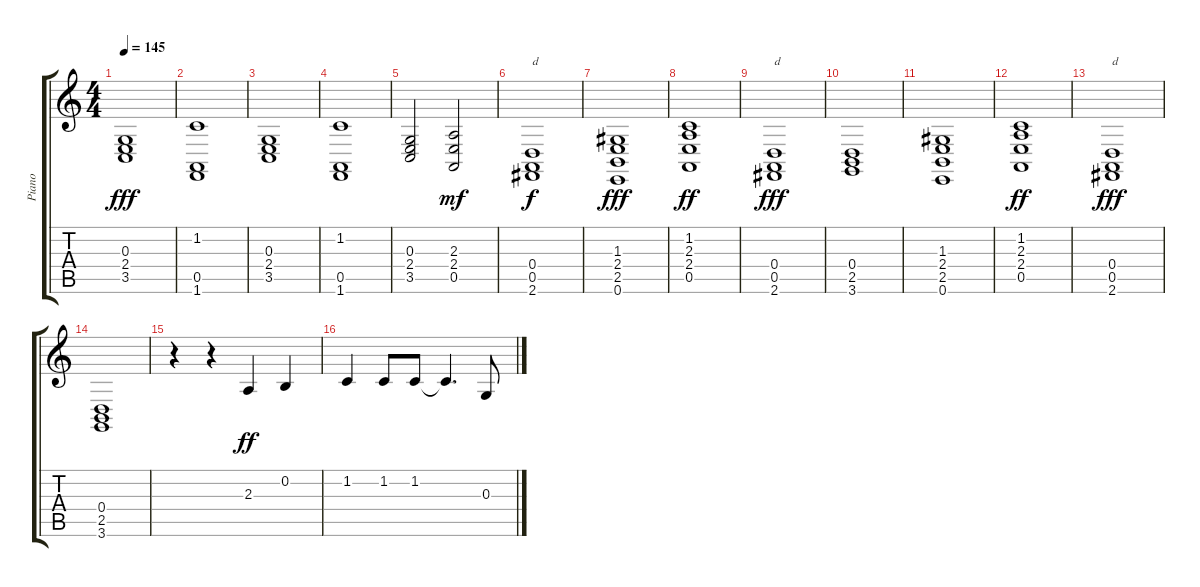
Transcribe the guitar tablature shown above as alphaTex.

\track ("Piano" "Piano") {instrument brightacousticpiano}
\staff {score tabs}
\tuning (E4 B3 G3 D3 A2 E2) {hide}
\ts (4 4)
\tempo 145
\clef g2
\ks c
(0.3 2.4 3.5).1{dy fff} |
(1.2 0.5 1.6).1 |
(0.3 2.4 3.5).1 |
(1.2 0.5 1.6).1 |
(0.3 2.4 3.5).2 (2.3 2.4 0.5).2{dy mf} |
(0.4 0.5 2.6).1{txt "d" dy f} |
(1.3 2.4 2.5 0.6).1{dy fff} |
(1.2 2.3 2.4 0.5).1{dy ff} |
(0.4 0.5 2.6).1{txt "d" dy fff} |
(0.4 2.5 3.6).1 |
(1.3 2.4 2.5 0.6).1 |
(1.2 2.3 2.4 0.5).1{dy ff} |
(0.4 0.5 2.6).1{txt "d" dy fff} |
(0.4 2.5 3.6).1 |
r.4 r.4 2.3.4{dy ff} 0.2.4 |
1.2.4 1.2.8 1.2.8 1.2{t}.4{d} 0.3.8
